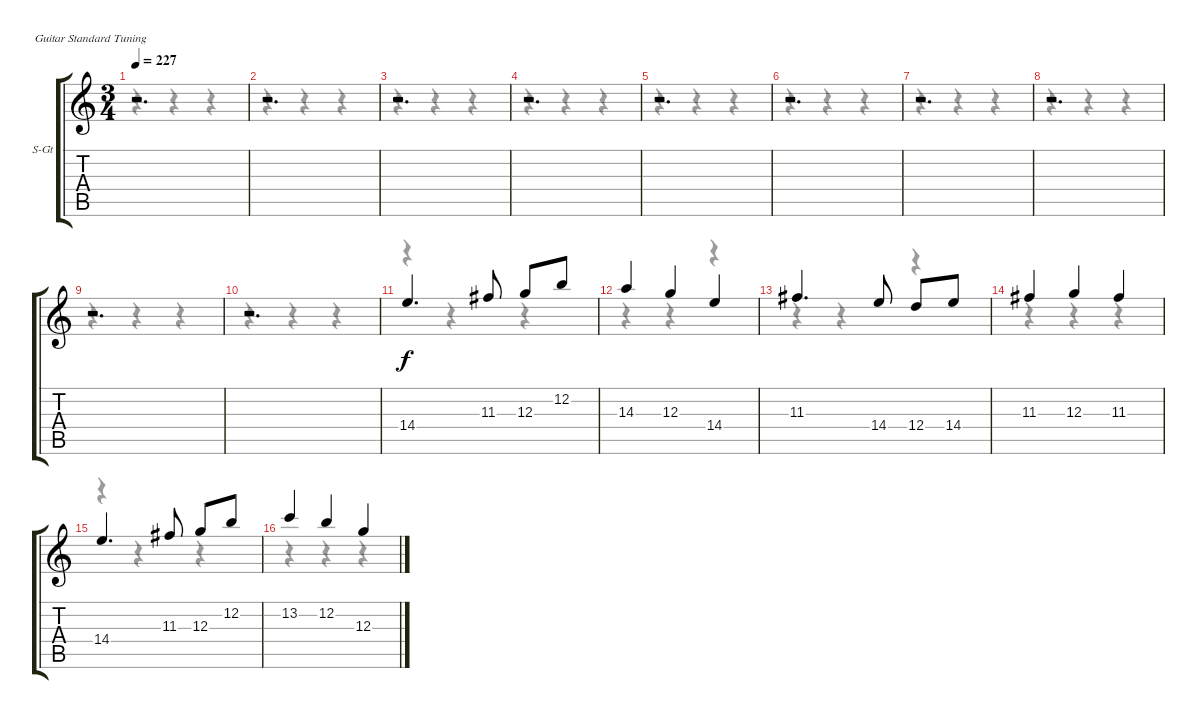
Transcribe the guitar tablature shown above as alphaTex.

\bracketExtendMode groupsimilarinstruments
\firstSystemTrackNameOrientation horizontal
\otherSystemsTrackNameOrientation horizontal
\track ("Track 1" "S-Gt") {instrument accordion}
\staff {score tabs}
\tuning (E4 B3 G3 D3 A2 E2)
\displaytranspose 12
\voice
\ts (3 4)
\tempo 227
\clef g2
\ks c
r.2{d dy f} |
r.2{d} |
r.2{d} |
r.2{d} |
r.2{d} |
r.2{d} |
r.2{d} |
r.2{d} |
r.2{d} |
r.2{d} |
14.4.4{d} 11.3.8 12.3.8 12.2.8 |
14.3.4 12.3.4 14.4.4 |
11.3.4{d} 14.4.8 12.4.8 14.4.8 |
11.3.4 12.3.4 11.3.4 |
14.4.4{d} 11.3.8 12.3.8 12.2.8 |
13.2.4 12.2.4 12.3.4
\voice
\clef g2
\ottava regular
\simile none
\ks c
r.4{dy mf} r.4 r.4 |
r.4 r.4 r.4 |
r.4 r.4 r.4 |
r.4 r.4 r.4 |
r.4 r.4 r.4 |
r.4 r.4 r.4 |
r.4 r.4 r.4 |
r.4 r.4 r.4 |
r.4 r.4 r.4 |
r.4 r.4 r.4 |
r.4 r.4 r.4 |
r.4 r.4 r.4 |
r.4 r.4 r.4 |
r.4 r.4 r.4 |
r.4 r.4 r.4 |
r.4 r.4 r.4
